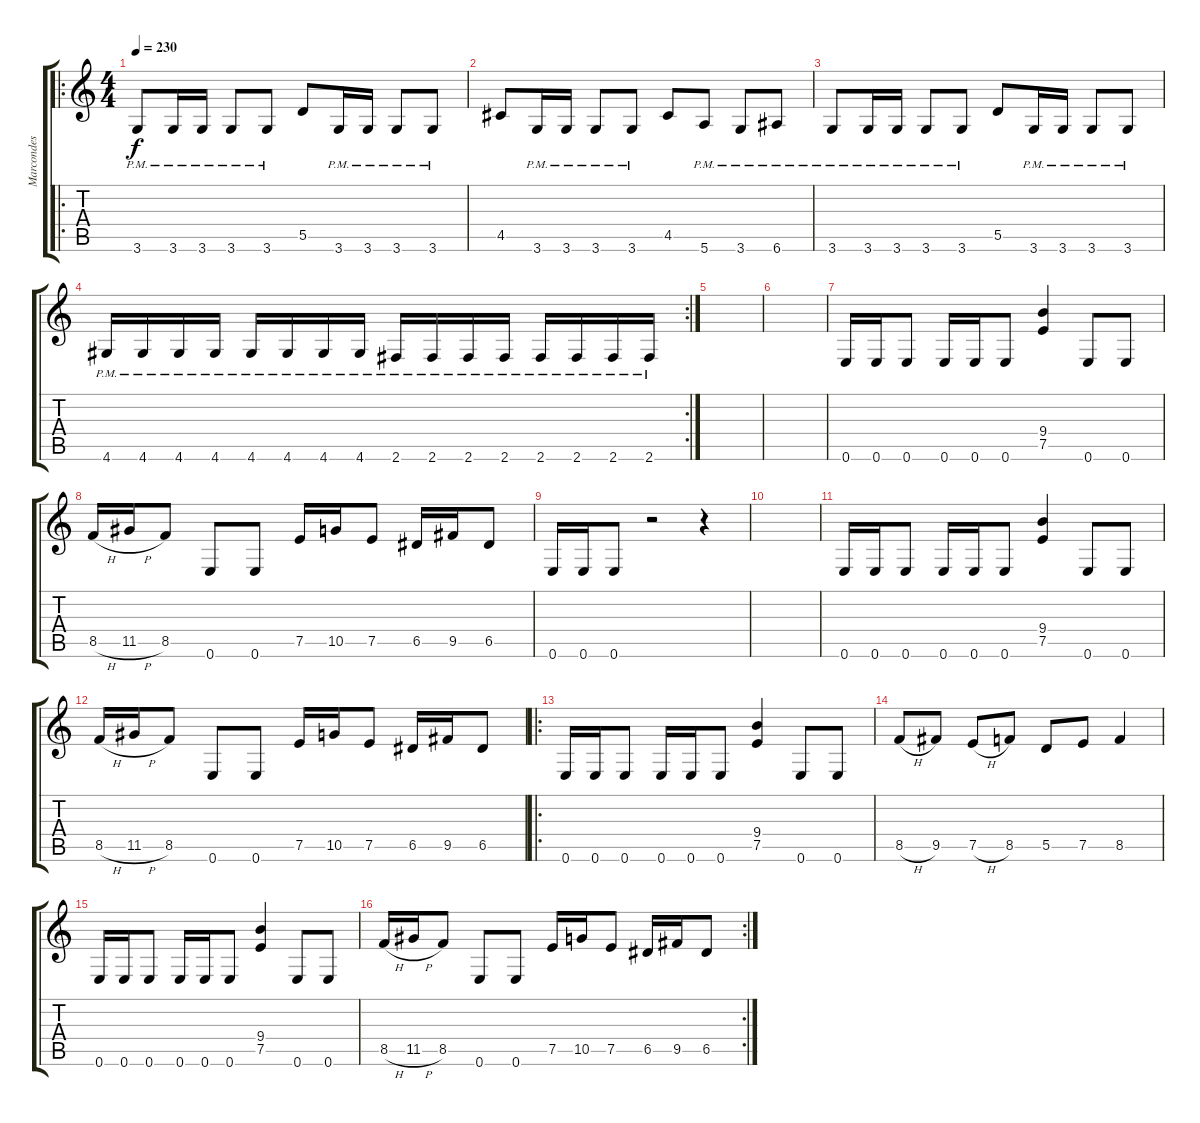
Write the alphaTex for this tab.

\track ("Marcondes" "Marcondes") {instrument distortionguitar}
\staff {score tabs}
\tuning (E4 B3 G3 D3 A2 E2) {hide}
\ro
\ts (4 4)
\tempo 230
\clef g2
\ks c
3.6{pm}.8{dy f} 3.6{pm}.16 3.6{pm}.16 3.6{pm}.8 3.6{pm}.8 5.5.8 3.6{pm}.16 3.6{pm}.16 3.6{pm}.8 3.6{pm}.8 |
4.5.8 3.6{pm}.16 3.6{pm}.16 3.6{pm}.8 3.6{pm}.8 4.5.8 5.6{pm}.8 3.6{pm}.8 6.6{pm}.8 |
3.6{pm}.8 3.6{pm}.16 3.6{pm}.16 3.6{pm}.8 3.6{pm}.8 5.5.8 3.6{pm}.16 3.6{pm}.16 3.6{pm}.8 3.6{pm}.8 |
\rc 2
4.6{pm}.16 4.6{pm}.16 4.6{pm}.16 4.6{pm}.16 4.6{pm}.16 4.6{pm}.16 4.6{pm}.16 4.6{pm}.16 2.6{pm}.16 2.6{pm}.16 2.6{pm}.16 2.6{pm}.16 2.6{pm}.16 2.6{pm}.16 2.6{pm}.16 2.6{pm}.16 |
|
|
0.6.16 0.6.16 0.6.8 0.6.16 0.6.16 0.6.8 (9.4 7.5).4 0.6.8 0.6.8 |
8.5{h}.16 11.5{h}.16 8.5.8 0.6.8 0.6.8 7.5.16 10.5.16 7.5.8 6.5.16 9.5.16 6.5.8 |
0.6.16 0.6.16 0.6.8 r.2 r.4 |
|
0.6.16 0.6.16 0.6.8 0.6.16 0.6.16 0.6.8 (9.4 7.5).4 0.6.8 0.6.8 |
8.5{h}.16 11.5{h}.16 8.5.8 0.6.8 0.6.8 7.5.16 10.5.16 7.5.8 6.5.16 9.5.16 6.5.8 |
\ro
0.6.16 0.6.16 0.6.8 0.6.16 0.6.16 0.6.8 (9.4 7.5).4 0.6.8 0.6.8 |
8.5{h}.8 9.5.8 7.5{h}.8 8.5.8 5.5.8 7.5.8 8.5.4 |
0.6.16 0.6.16 0.6.8 0.6.16 0.6.16 0.6.8 (9.4 7.5).4 0.6.8 0.6.8 |
\rc 2
8.5{h}.16 11.5{h}.16 8.5.8 0.6.8 0.6.8 7.5.16 10.5.16 7.5.8 6.5.16 9.5.16 6.5.8
